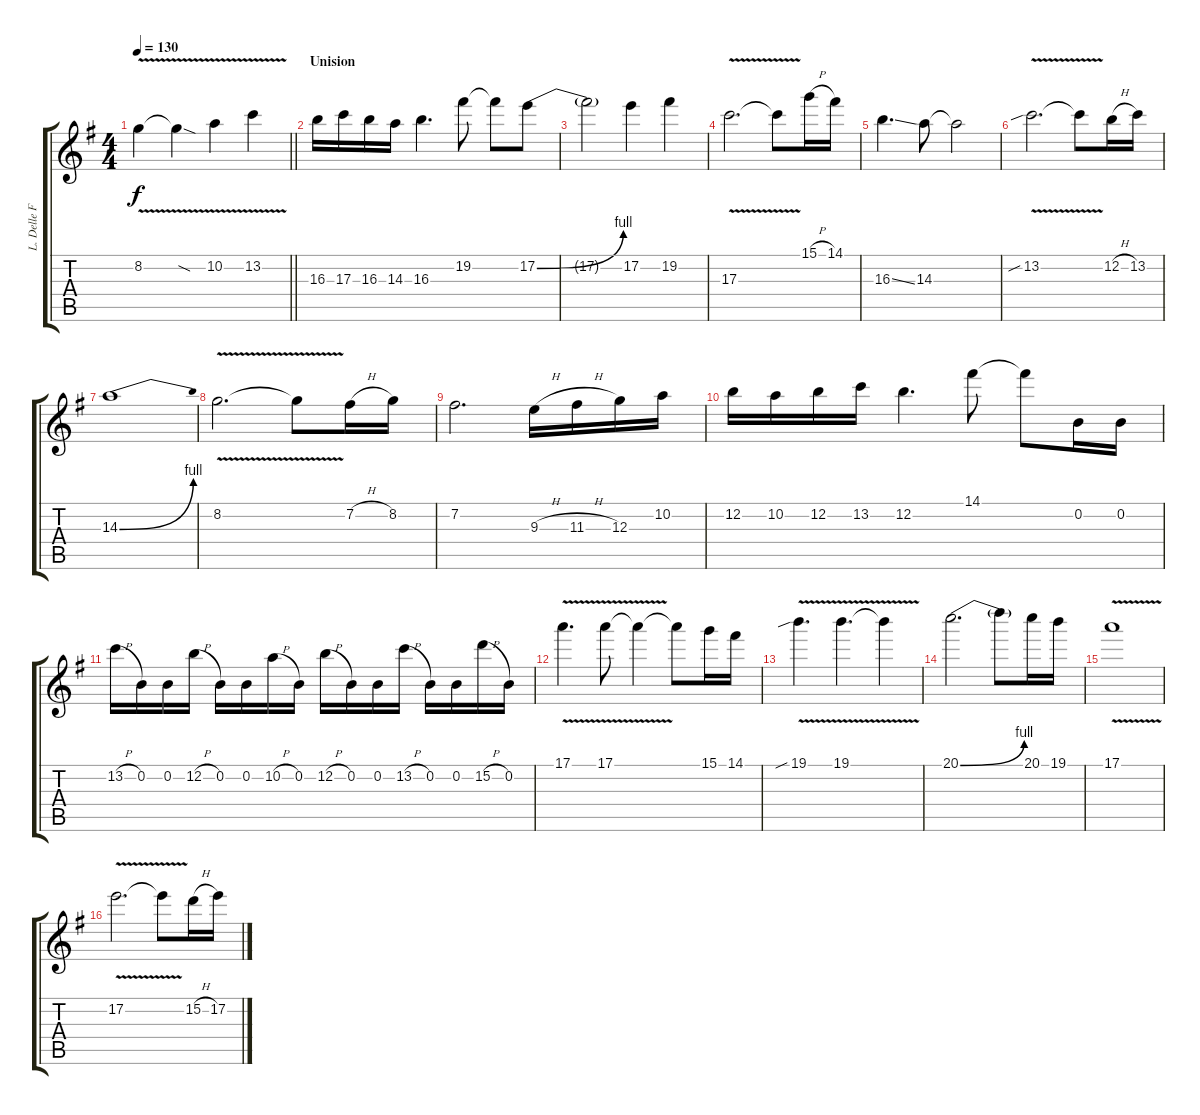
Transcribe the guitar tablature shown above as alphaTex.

\track ("L. Delle Fave (Guitar Lead)" "L. Delle F") {instrument overdrivenguitar}
\staff {score tabs}
\tuning (E4 B3 G3 D3 A2 E2) {hide}
\ts (4 4)
\tempo 130
\clef g2
\barLineRight lightlight
\ks eminor
8.2{v}.4{dy f} 8.2{sod t}.4 10.2{v}.4 13.2{v}.4 |
\section ("" "Unision")
16.3.16 17.3.16 16.3.16 14.3.16 16.3.4{d} 19.2.8 19.2{t}.8 17.2{be (bend 0 0 60 4)}.8 |
17.2{t}.2 17.2.4 19.2.4 |
17.3{v}.2{d} 17.3{t}.8 15.1{h}.16 14.1.16 |
16.3{ss}.4{d} 14.3.8 14.3{t}.2 |
13.2{v sib}.2{d} 13.2{t}.8 12.2{h}.16 13.2.16 |
14.3{be (bend 0 0 60 4)}.1 |
8.2{v}.2{d} 8.2{t}.8 7.2{h}.16 8.2.16 |
7.2.2{d} 9.3{h}.16 11.3{h}.16 12.3.16 10.2.16 |
12.2.16 10.2.16 12.2.16 13.2.16 12.2.4{d} 14.1.8 14.1{t}.8 0.2.16 0.2.16 |
13.2{h}.16 0.2.16 0.2.16 12.2{h}.16 0.2.16 0.2.16 10.2{h}.16 0.2.16 12.2{h}.16 0.2.16 0.2.16 13.2{h}.16 0.2.16 0.2.16 15.2{h}.16 0.2.16 |
17.1{v}.4{d} 17.1{v}.8 17.1{t}.4 17.1{t}.8 15.1.16 14.1.16 |
19.1{v sib}.4{d} 19.1{v}.4{d} 19.1{t}.4 |
20.1{be (bend 0 0 60 4)}.2{d} 20.1{t}.8 20.1.16 19.1.16 |
17.1{v}.1 |
17.2{v}.2{d} 17.2{t}.8 15.2{h}.16 17.2{ss}.16
